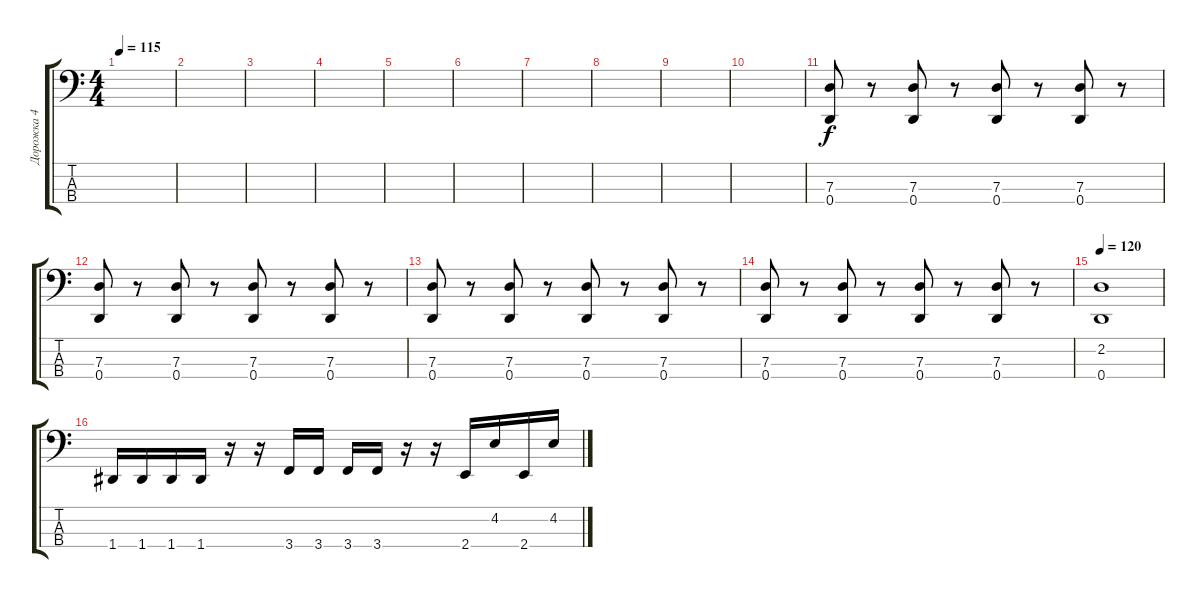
\track ("Дорожка 4" "Дорожка 4") {instrument slapbass1}
\staff {score tabs}
\tuning (F2 C2 G1 D1) {hide}
\ts (4 4)
\tempo 115
\tempo 80
\tempo 115
\clef f4
\ks c
|
|
|
|
|
|
|
|
|
|
(7.3 0.4).8 r.8 (7.3 0.4).8 r.8 (7.3 0.4).8 r.8 (7.3 0.4).8 r.8 |
(7.3 0.4).8 r.8 (7.3 0.4).8 r.8 (7.3 0.4).8 r.8 (7.3 0.4).8 r.8 |
(7.3 0.4).8 r.8 (7.3 0.4).8 r.8 (7.3 0.4).8 r.8 (7.3 0.4).8 r.8 |
(7.3 0.4).8 r.8 (7.3 0.4).8 r.8 (7.3 0.4).8 r.8 (7.3 0.4).8 r.8 |
\tempo 120
(2.2 0.4).1 |
1.4.16 1.4.16 1.4.16 1.4.16 r.16 r.16 3.4.16 3.4.16 3.4.16 3.4.16 r.16 r.16 2.4.16 4.2.16 2.4.16 4.2.16
